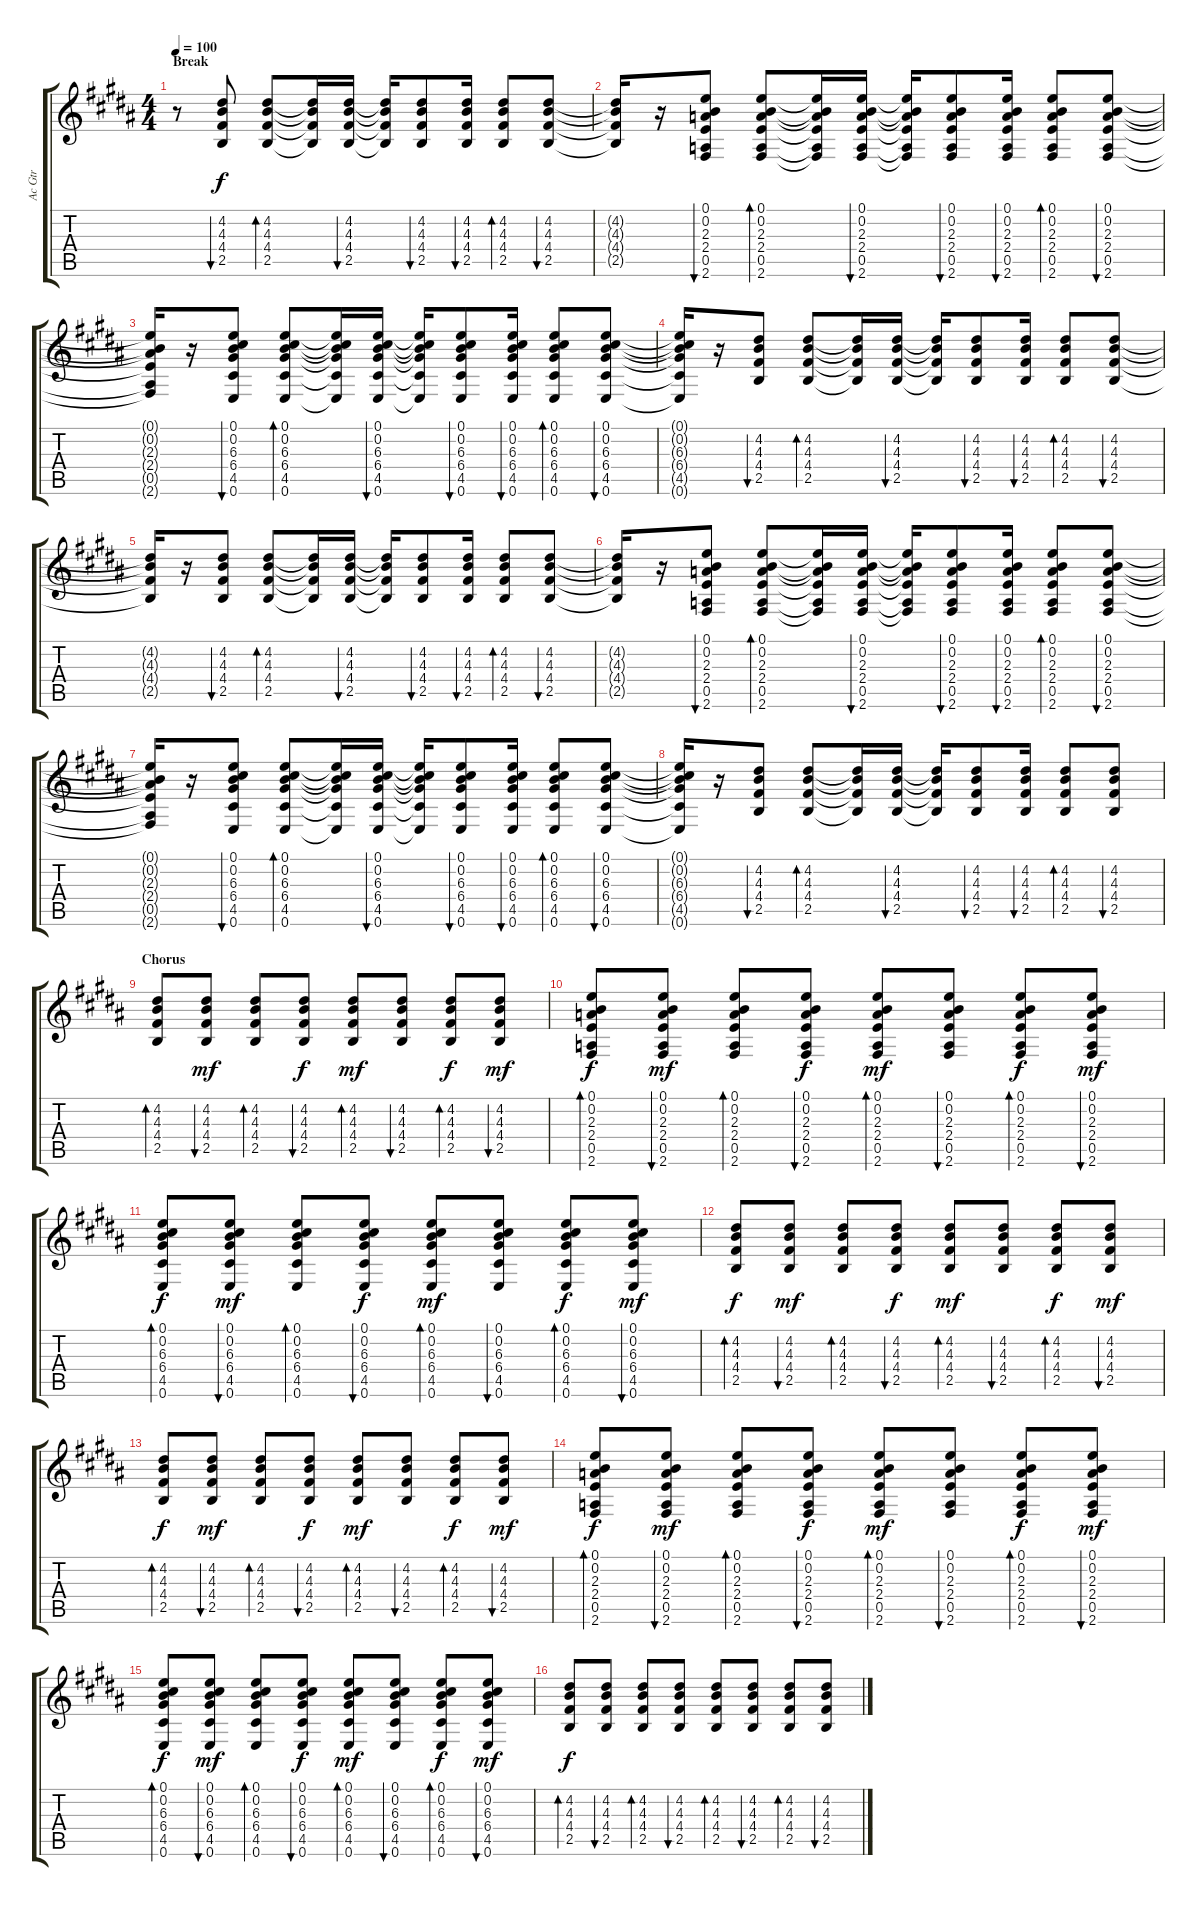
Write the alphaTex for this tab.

\track ("Ac Gtr" "Ac Gtr") {instrument acousticguitarsteel}
\staff {score tabs}
\tuning (E4 B3 G3 D3 A2 E2) {hide}
\ts (4 4)
\section ("" "Break")
\tempo 100
\clef g2
\ks b
r.8{dy mf} (4.2 4.3 4.4 2.5).8{bu 60 dy f} (4.2 4.3 4.4 2.5).8{bd 60} (4.2{t} 4.3{t} 4.4{t} 2.5{t}).16 (4.2 4.3 4.4 2.5).16{bu 60} (4.2{t} 4.3{t} 4.4{t} 2.5{t}).16 (4.2 4.3 4.4 2.5).8{bu 60} (4.2 4.3 4.4 2.5).16{bu 60} (4.2 4.3 4.4 2.5).8{bd 30} (4.2 4.3 4.4 2.5).8{bu 60} |
(4.2{t} 4.3{t} 4.4{t} 2.5{t}).16 r.16 (0.1 0.2 2.3 2.4 0.5 2.6).8{bu 60} (0.1 0.2 2.3 2.4 0.5 2.6).8{bd 60} (0.1{t} 0.2{t} 2.3{t} 2.4{t} 0.5{t} 2.6{t}).16 (0.1 0.2 2.3 2.4 0.5 2.6).16{bu 60} (0.1{t} 0.2{t} 2.3{t} 2.4{t} 0.5{t} 2.6{t}).16 (0.1 0.2 2.3 2.4 0.5 2.6).8{bu 60} (0.1 0.2 2.3 2.4 0.5 2.6).16{bu 60} (0.1 0.2 2.3 2.4 0.5 2.6).8{bd 30} (0.1 0.2 2.3 2.4 0.5 2.6).8{bu 60} |
(0.1{t} 0.2{t} 2.3{t} 2.4{t} 0.5{t} 2.6{t}).16 r.16 (0.1 0.2 6.3 6.4 4.5 0.6).8{bu 60} (0.1 0.2 6.3 6.4 4.5 0.6).8{bd 60} (0.1{t} 0.2{t} 6.3{t} 6.4{t} 4.5{t} 0.6{t}).16 (0.1 0.2 6.3 6.4 4.5 0.6).16{bu 60} (0.1{t} 0.2{t} 6.3{t} 6.4{t} 4.5{t} 0.6{t}).16 (0.1 0.2 6.3 6.4 4.5 0.6).8{bu 30} (0.1 0.2 6.3 6.4 4.5 0.6).16{bu 60} (0.1 0.2 6.3 6.4 4.5 0.6).8{bd 30} (0.1 0.2 6.3 6.4 4.5 0.6).8{bu 60} |
(0.1{t} 0.2{t} 6.3{t} 6.4{t} 4.5{t} 0.6{t}).16 r.16 (4.2 4.3 4.4 2.5).8{bu 60} (4.2 4.3 4.4 2.5).8{bd 60} (4.2{t} 4.3{t} 4.4{t} 2.5{t}).16 (4.2 4.3 4.4 2.5).16{bu 60} (4.2{t} 4.3{t} 4.4{t} 2.5{t}).16 (4.2 4.3 4.4 2.5).8{bu 60} (4.2 4.3 4.4 2.5).16{bu 60} (4.2 4.3 4.4 2.5).8{bd 30} (4.2 4.3 4.4 2.5).8{bu 60} |
(4.2{t} 4.3{t} 4.4{t} 2.5{t}).16 r.16 (4.2 4.3 4.4 2.5).8{bu 60} (4.2 4.3 4.4 2.5).8{bd 60} (4.2{t} 4.3{t} 4.4{t} 2.5{t}).16 (4.2 4.3 4.4 2.5).16{bu 60} (4.2{t} 4.3{t} 4.4{t} 2.5{t}).16 (4.2 4.3 4.4 2.5).8{bu 60} (4.2 4.3 4.4 2.5).16{bu 60} (4.2 4.3 4.4 2.5).8{bd 30} (4.2 4.3 4.4 2.5).8{bu 60} |
(4.2{t} 4.3{t} 4.4{t} 2.5{t}).16 r.16 (0.1 0.2 2.3 2.4 0.5 2.6).8{bu 60} (0.1 0.2 2.3 2.4 0.5 2.6).8{bd 60} (0.1{t} 0.2{t} 2.3{t} 2.4{t} 0.5{t} 2.6{t}).16 (0.1 0.2 2.3 2.4 0.5 2.6).16{bu 60} (0.1{t} 0.2{t} 2.3{t} 2.4{t} 0.5{t} 2.6{t}).16 (0.1 0.2 2.3 2.4 0.5 2.6).8{bu 60} (0.1 0.2 2.3 2.4 0.5 2.6).16{bu 60} (0.1 0.2 2.3 2.4 0.5 2.6).8{bd 30} (0.1 0.2 2.3 2.4 0.5 2.6).8{bu 60} |
(0.1{t} 0.2{t} 2.3{t} 2.4{t} 0.5{t} 2.6{t}).16{volume 8} r.16 (0.1 0.2 6.3 6.4 4.5 0.6).8{bu 60} (0.1 0.2 6.3 6.4 4.5 0.6).8{bd 60} (0.1{t} 0.2{t} 6.3{t} 6.4{t} 4.5{t} 0.6{t}).16 (0.1 0.2 6.3 6.4 4.5 0.6).16{bu 60} (0.1{t} 0.2{t} 6.3{t} 6.4{t} 4.5{t} 0.6{t}).16 (0.1 0.2 6.3 6.4 4.5 0.6).8{bu 30} (0.1 0.2 6.3 6.4 4.5 0.6).16{bu 60} (0.1 0.2 6.3 6.4 4.5 0.6).8{bd 30} (0.1 0.2 6.3 6.4 4.5 0.6).8{bu 60} |
(0.1{t} 0.2{t} 6.3{t} 6.4{t} 4.5{t} 0.6{t}).16 r.16 (4.2 4.3 4.4 2.5).8{bu 60} (4.2 4.3 4.4 2.5).8{bd 60} (4.2{t} 4.3{t} 4.4{t} 2.5{t}).16 (4.2 4.3 4.4 2.5).16{bu 60} (4.2{t} 4.3{t} 4.4{t} 2.5{t}).16 (4.2 4.3 4.4 2.5).8{bu 60} (4.2 4.3 4.4 2.5).16{bu 60} (4.2 4.3 4.4 2.5).8{bd 30} (4.2 4.3 4.4 2.5).8{bu 60} |
\section ("" "Chorus")
(4.2 4.3 4.4 2.5).8{bd 60 volume 10} (4.2 4.3 4.4 2.5).8{bu 60 dy mf} (4.2 4.3 4.4 2.5).8{bd 60} (4.2 4.3 4.4 2.5).8{bu 60 dy f} (4.2 4.3 4.4 2.5).8{bd 60 dy mf} (4.2 4.3 4.4 2.5).8{bu 60} (4.2 4.3 4.4 2.5).8{bd 60 dy f} (4.2 4.3 4.4 2.5).8{bu 60 dy mf} |
(0.1 0.2 2.3 2.4 0.5 2.6).8{bd 60 dy f} (0.1 0.2 2.3 2.4 0.5 2.6).8{bu 60 dy mf} (0.1 0.2 2.3 2.4 0.5 2.6).8{bd 60} (0.1 0.2 2.3 2.4 0.5 2.6).8{bu 60 dy f} (0.1 0.2 2.3 2.4 0.5 2.6).8{bd 60 dy mf} (0.1 0.2 2.3 2.4 0.5 2.6).8{bu 60} (0.1 0.2 2.3 2.4 0.5 2.6).8{bd 30 dy f} (0.1 0.2 2.3 2.4 0.5 2.6).8{bu 60 dy mf} |
(0.1 0.2 6.3 6.4 4.5 0.6).8{bd 60 dy f} (0.1 0.2 6.3 6.4 4.5 0.6).8{bu 60 dy mf} (0.1 0.2 6.3 6.4 4.5 0.6).8{bd 60} (0.1 0.2 6.3 6.4 4.5 0.6).8{bu 60 dy f} (0.1 0.2 6.3 6.4 4.5 0.6).8{bd 60 dy mf} (0.1 0.2 6.3 6.4 4.5 0.6).8{bu 60} (0.1 0.2 6.3 6.4 4.5 0.6).8{bd 60 dy f} (0.1 0.2 6.3 6.4 4.5 0.6).8{bu 60 dy mf} |
(4.2 4.3 4.4 2.5).8{bd 60 dy f} (4.2 4.3 4.4 2.5).8{bu 60 dy mf} (4.2 4.3 4.4 2.5).8{bd 60} (4.2 4.3 4.4 2.5).8{bu 60 dy f} (4.2 4.3 4.4 2.5).8{bd 60 dy mf} (4.2 4.3 4.4 2.5).8{bu 60} (4.2 4.3 4.4 2.5).8{bd 60 dy f} (4.2 4.3 4.4 2.5).8{bu 60 dy mf} |
(4.2 4.3 4.4 2.5).8{bd 60 dy f volume 12} (4.2 4.3 4.4 2.5).8{bu 60 dy mf} (4.2 4.3 4.4 2.5).8{bd 60} (4.2 4.3 4.4 2.5).8{bu 60 dy f} (4.2 4.3 4.4 2.5).8{bd 60 dy mf} (4.2 4.3 4.4 2.5).8{bu 60} (4.2 4.3 4.4 2.5).8{bd 60 dy f} (4.2 4.3 4.4 2.5).8{bu 60 dy mf} |
(0.1 0.2 2.3 2.4 0.5 2.6).8{bd 60 dy f} (0.1 0.2 2.3 2.4 0.5 2.6).8{bu 60 dy mf} (0.1 0.2 2.3 2.4 0.5 2.6).8{bd 60} (0.1 0.2 2.3 2.4 0.5 2.6).8{bu 60 dy f} (0.1 0.2 2.3 2.4 0.5 2.6).8{bd 60 dy mf} (0.1 0.2 2.3 2.4 0.5 2.6).8{bu 60} (0.1 0.2 2.3 2.4 0.5 2.6).8{bd 30 dy f} (0.1 0.2 2.3 2.4 0.5 2.6).8{bu 60 dy mf} |
(0.1 0.2 6.3 6.4 4.5 0.6).8{bd 60 dy f} (0.1 0.2 6.3 6.4 4.5 0.6).8{bu 60 dy mf} (0.1 0.2 6.3 6.4 4.5 0.6).8{bd 60} (0.1 0.2 6.3 6.4 4.5 0.6).8{bu 60 dy f} (0.1 0.2 6.3 6.4 4.5 0.6).8{bd 60 dy mf} (0.1 0.2 6.3 6.4 4.5 0.6).8{bu 60} (0.1 0.2 6.3 6.4 4.5 0.6).8{bd 60 dy f} (0.1 0.2 6.3 6.4 4.5 0.6).8{bu 60 dy mf} |
(4.2 4.3 4.4 2.5).8{bd 60 dy f} (4.2 4.3 4.4 2.5).8{bu 60} (4.2 4.3 4.4 2.5).8{bd 60} (4.2 4.3 4.4 2.5).8{bu 60} (4.2 4.3 4.4 2.5).8{bd 60} (4.2 4.3 4.4 2.5).8{bu 60} (4.2 4.3 4.4 2.5).8{bd 60} (4.2 4.3 4.4 2.5).8{bu 60}
